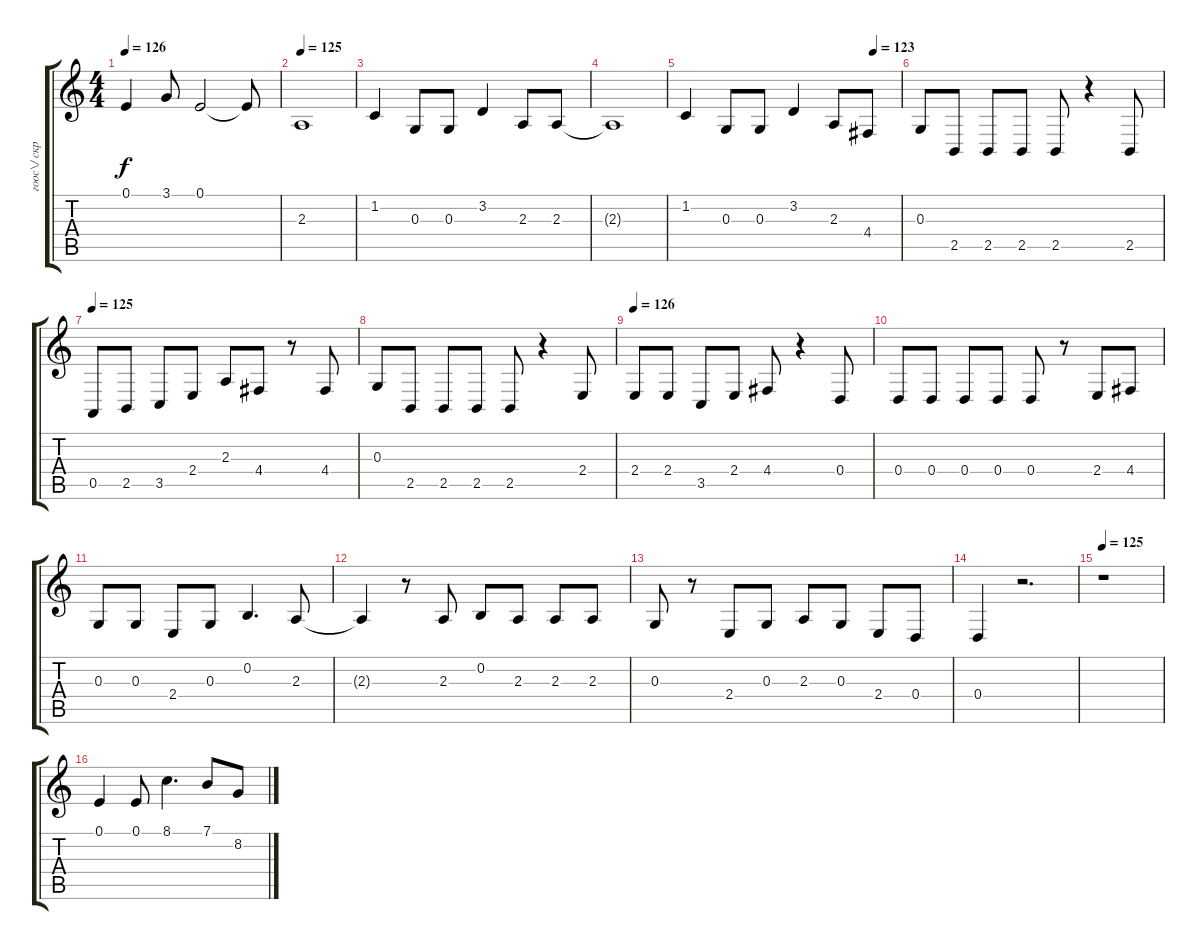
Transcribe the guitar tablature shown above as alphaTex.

\track ("гоос\\/ скрипка" "гоос\\/ скр") {instrument viola}
\staff {score tabs}
\tuning (E4 B3 G3 D3 A2 E2) {hide}
\ts (4 4)
\tempo 126
\clef g2
\ks c
0.1.4{dy f} 3.1.8 0.1.2 0.1{t}.8 |
\tempo 125
2.3.1 |
1.2.4 0.3.8 0.3.8 3.2.4 2.3.8 2.3.8 |
2.3{t}.1 |
\tempo (123 0.875)
1.2.4 0.3.8 0.3.8 3.2.4 2.3.8 4.4.8 |
0.3.8 2.5.8 2.5.8 2.5.8 2.5.8 r.4 2.5.8 |
\tempo 125
0.5.8 2.5.8 3.5.8 2.4.8 2.3.8 4.4.8 r.8 4.4.8 |
0.3.8 2.5.8 2.5.8 2.5.8 2.5.8 r.4 2.4.8 |
\tempo 126
2.4.8 2.4.8 3.5.8 2.4.8 4.4.8 r.4 0.4.8 |
0.4.8 0.4.8 0.4.8 0.4.8 0.4.8 r.8 2.4.8 4.4.8 |
0.3.8 0.3.8 2.4.8 0.3.8 0.2.4{d} 2.3.8 |
2.3{t}.4 r.8 2.3.8 0.2.8 2.3.8 2.3.8 2.3.8 |
0.3.8 r.8 2.4.8 0.3.8 2.3.8 0.3.8 2.4.8 0.4.8 |
0.4.4 r.2{d} |
\tempo 125
r.1 |
0.1.4 0.1.8 8.1.4{d} 7.1.8 8.2.8
